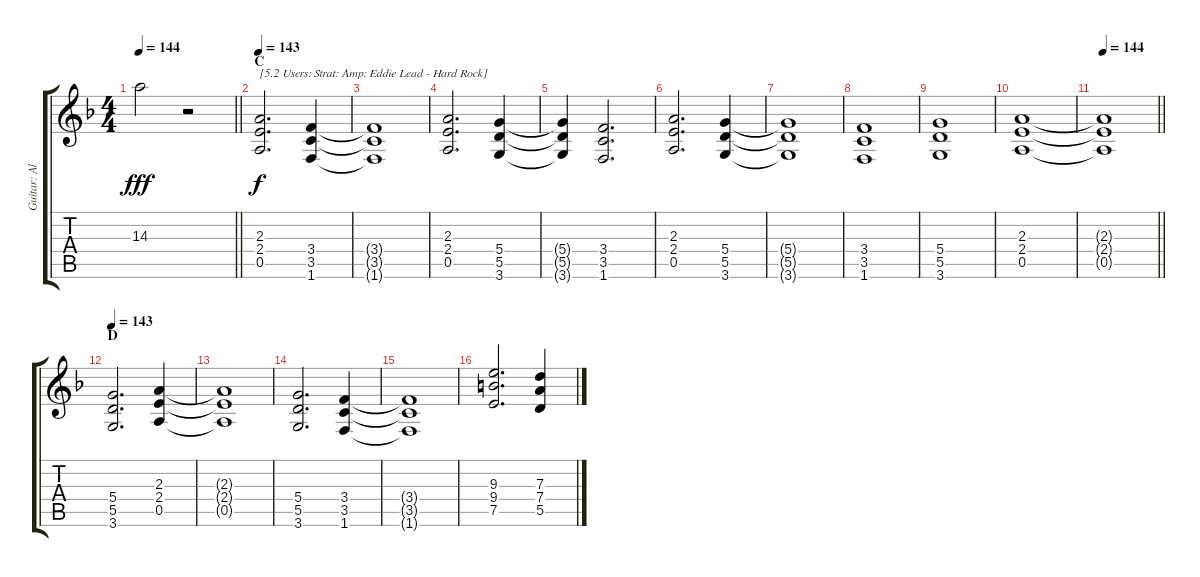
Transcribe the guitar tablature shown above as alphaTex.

\track ("Guitar: Aldo" "Guitar: Al") {instrument overdrivenguitar}
\staff {score tabs}
\tuning (E4 B3 G3 D3 A2 E2) {hide}
\ts (4 4)
\tempo 144
\clef g2
\barLineRight lightlight
\ks f
14.3{t}.2{dy fff} r.2 |
\section ("" "C")
\tempo 143
(2.3 2.4 0.5).2{d txt "[5.2 Users: Strat: Amp: Eddie Lead - Hard Rock]" dy f volume 10 instrument distortionguitar} (3.4 3.5 1.6).4 |
(3.4{t} 3.5{t} 1.6{t}).1 |
(2.3 2.4 0.5).2{d} (5.4 5.5 3.6).4 |
(5.4{t} 5.5{t} 3.6{t}).4 (3.4 3.5 1.6).2{d} |
(2.3 2.4 0.5).2{d} (5.4 5.5 3.6).4 |
(5.4{t} 5.5{t} 3.6{t}).1 |
(3.4 3.5 1.6).1 |
(5.4 5.5 3.6).1 |
(2.3 2.4 0.5).1 |
\tempo 144
\barLineRight lightlight
(2.3{t} 2.4{t} 0.5{t}).1 |
\section ("" "D")
\tempo 143
(5.4 5.5 3.6).2{d} (2.3 2.4 0.5).4 |
(2.3{t} 2.4{t} 0.5{t}).1 |
(5.4 5.5 3.6).2{d} (3.4 3.5 1.6).4 |
(3.4{t} 3.5{t} 1.6{t}).1 |
(9.3 9.4 7.5).2{d} (7.3 7.4 5.5).4
